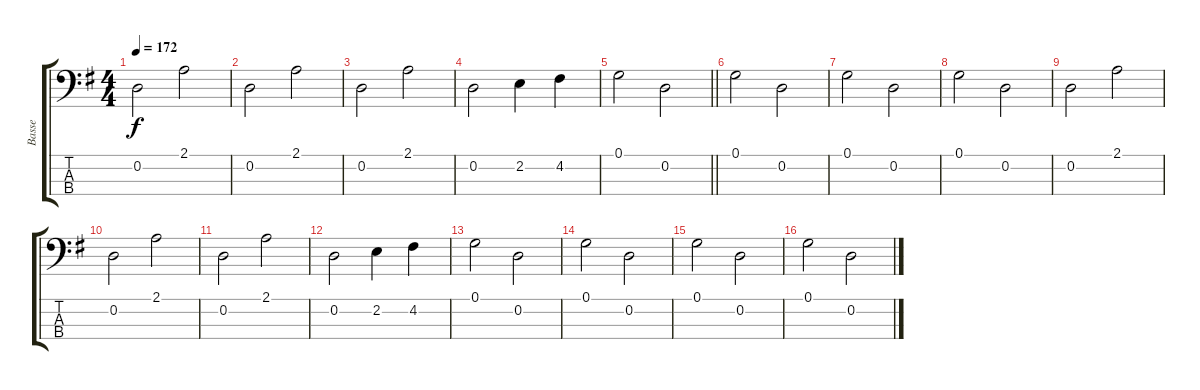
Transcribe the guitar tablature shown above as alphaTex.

\track ("Basse" "Basse") {instrument electricbassfinger}
\staff {score tabs}
\tuning (G2 D2 A1 E1) {hide}
\ts (4 4)
\tempo 172
\clef f4
\ks g
0.2.2{dy f} 2.1.2 |
0.2.2 2.1.2 |
0.2.2 2.1.2 |
0.2.2 2.2.4 4.2.4 |
\barLineRight lightlight
0.1.2 0.2.2 |
0.1.2 0.2.2 |
0.1.2 0.2.2 |
0.1.2 0.2.2 |
0.2.2 2.1.2 |
0.2.2 2.1.2 |
0.2.2 2.1.2 |
0.2.2 2.2.4 4.2.4 |
0.1.2 0.2.2 |
0.1.2 0.2.2 |
0.1.2 0.2.2 |
0.1.2 0.2.2
